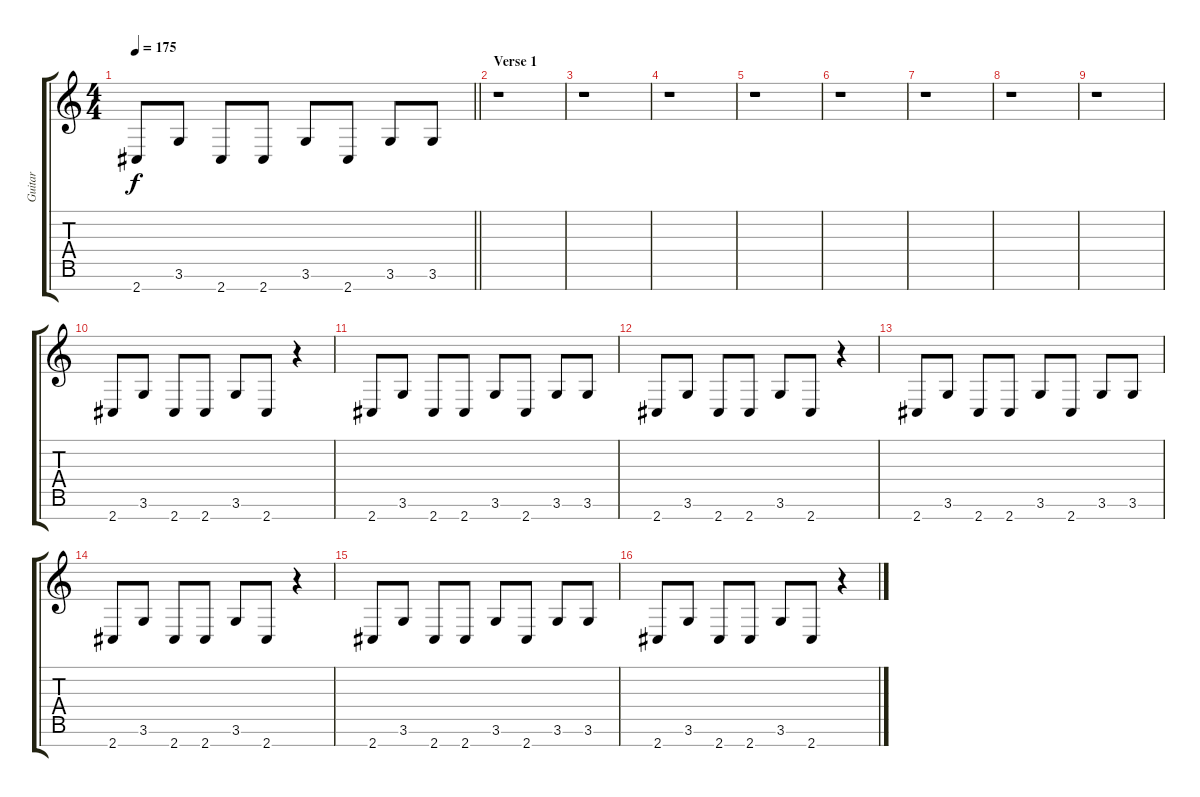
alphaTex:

\track ("Guitar" "Guitar") {instrument distortionguitar}
\staff {score tabs}
\tuning (E4 B3 G3 D3 A2 E2 B1) {hide}
\ts (4 4)
\tempo 175
\clef g2
\barLineRight lightlight
\ks c
2.7.8{dy f} 3.6.8 2.7.8 2.7.8 3.6.8 2.7.8 3.6.8 3.6.8 |
\section ("" "Verse 1")
r.1 |
r.1 |
r.1 |
r.1 |
r.1 |
r.1 |
r.1 |
r.1 |
\section ("" "")
2.7.8 3.6.8 2.7.8 2.7.8 3.6.8 2.7.8 r.4 |
\section ("" "")
2.7.8 3.6.8 2.7.8 2.7.8 3.6.8 2.7.8 3.6.8 3.6.8 |
2.7.8 3.6.8 2.7.8 2.7.8 3.6.8 2.7.8 r.4 |
2.7.8 3.6.8 2.7.8 2.7.8 3.6.8 2.7.8 3.6.8 3.6.8 |
2.7.8 3.6.8 2.7.8 2.7.8 3.6.8 2.7.8 r.4 |
2.7.8 3.6.8 2.7.8 2.7.8 3.6.8 2.7.8 3.6.8 3.6.8 |
2.7.8 3.6.8 2.7.8 2.7.8 3.6.8 2.7.8 r.4
